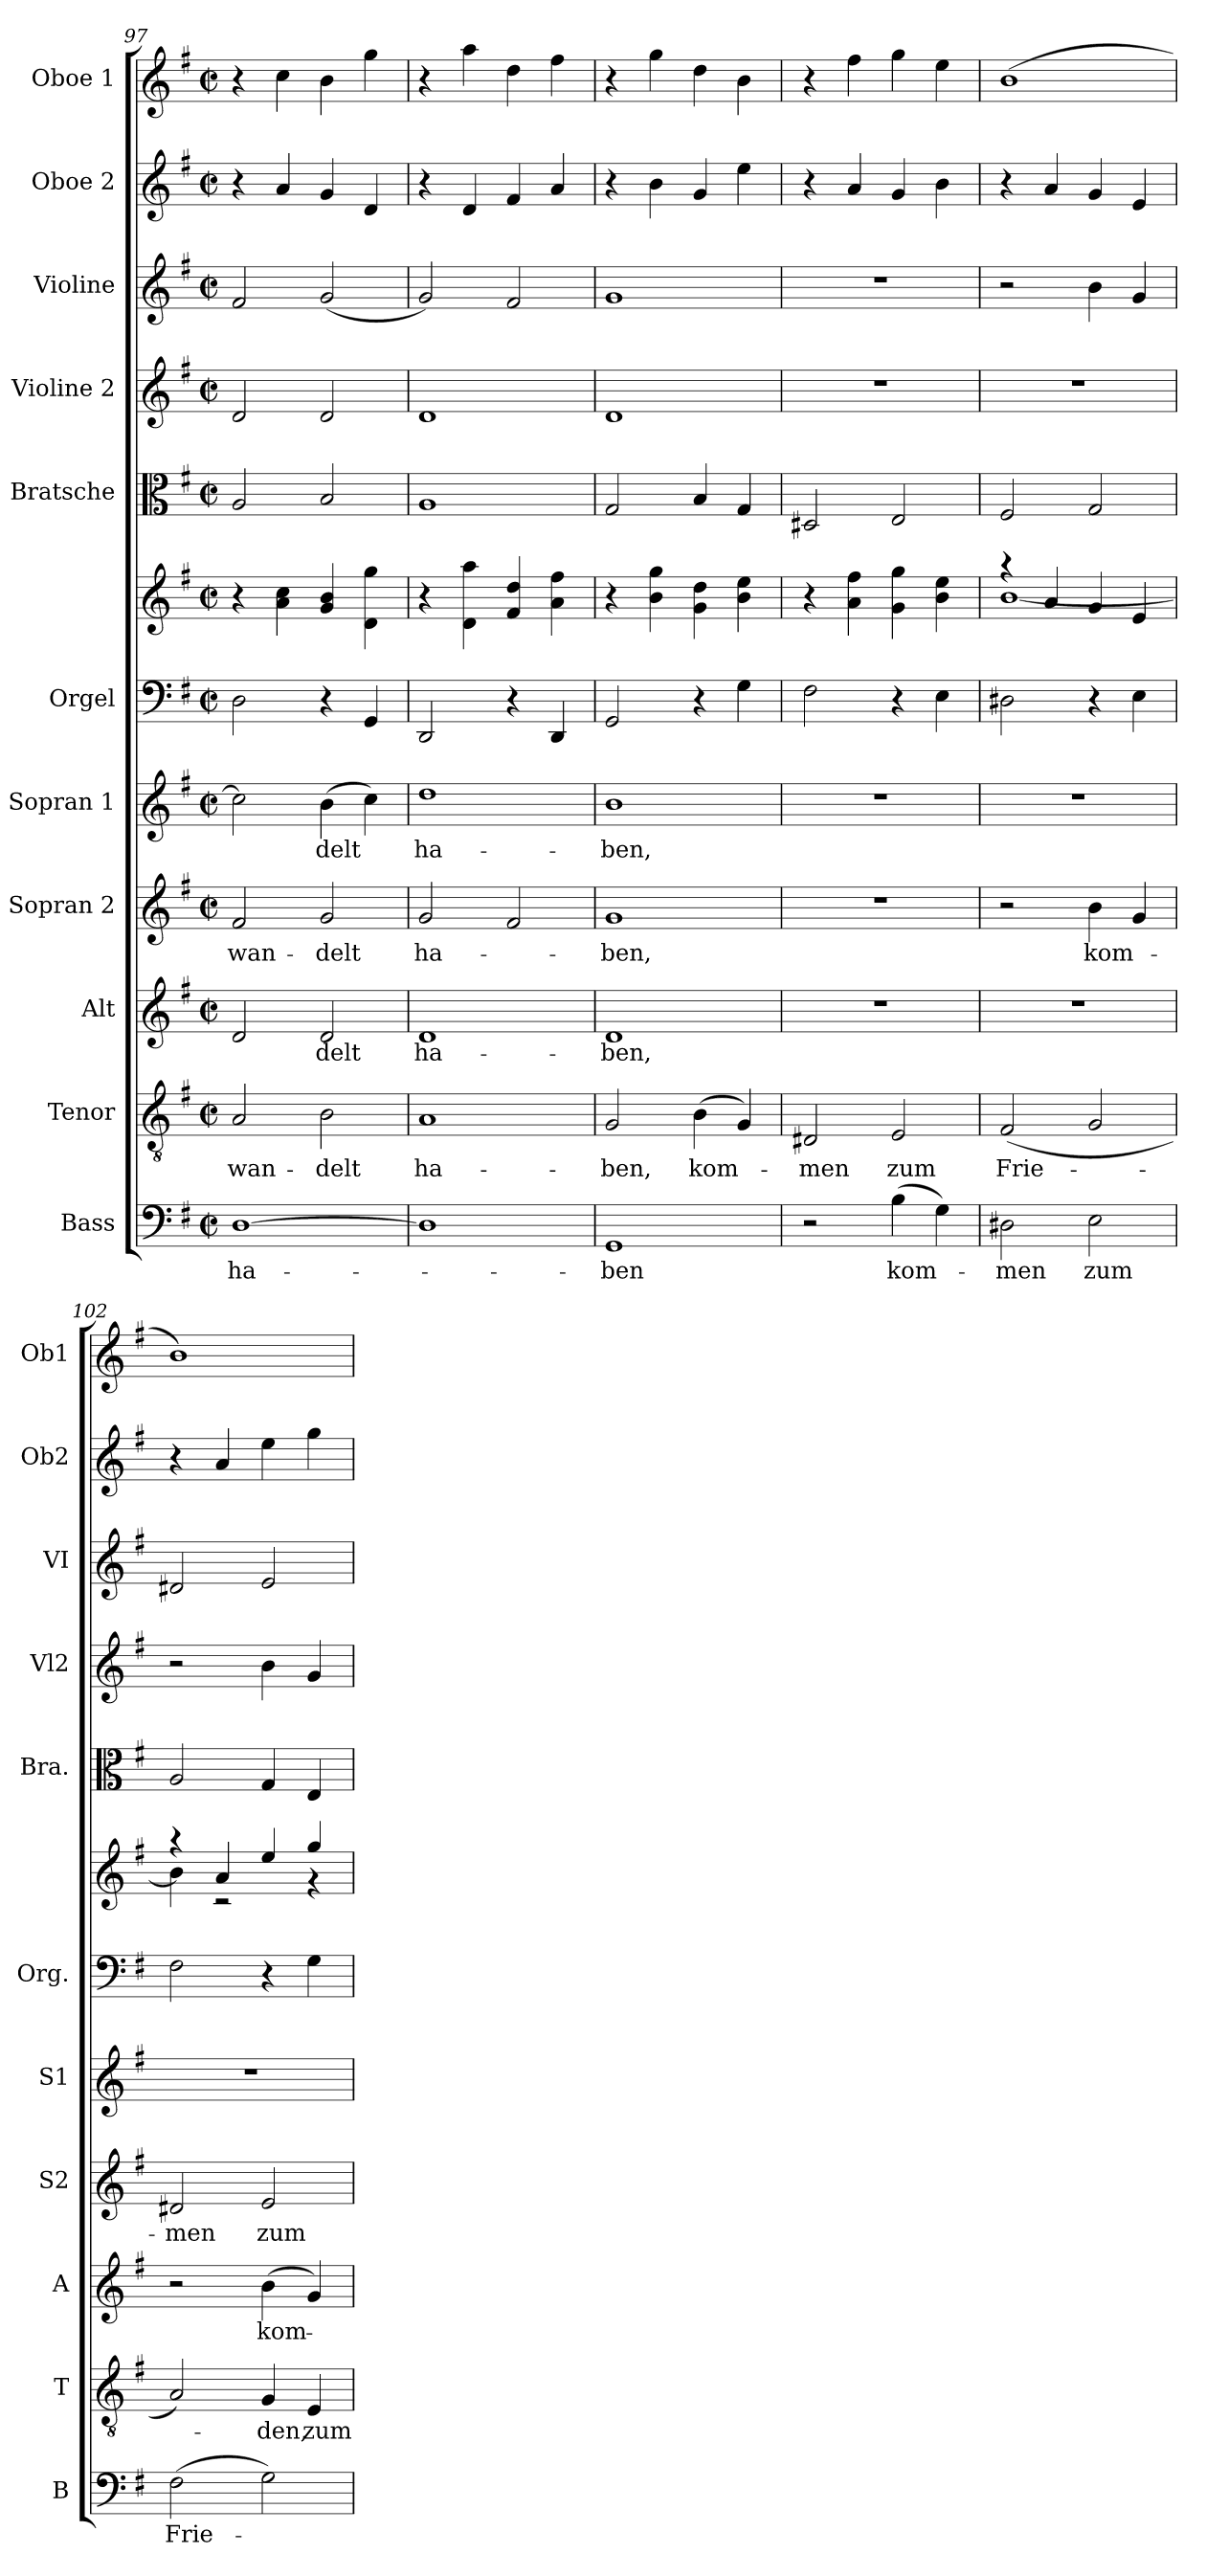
**kern	**text	**kern	**text	**kern	**text	**kern	**text	**kern	**text	**kern	**kern	**kern	**kern	**kern	**kern	**kern
*part11	*part11	*part10	*part10	*part9	*part9	*part8	*part8	*part7	*part7	*part6	*part6	*part5	*part4	*part3	*part2	*part1
*staff12	*staff12	*staff11	*staff11	*staff10	*staff10	*staff9	*staff9	*staff8	*staff8	*staff7	*staff6	*staff5	*staff4	*staff3	*staff2	*staff1
*I"Bass	*	*I"Tenor	*	*I"Alt	*	*I"Sopran 2	*	*I"Sopran 1	*	*I"Orgel	*	*I"Bratsche	*I"Violine 2	*I"Violine	*I"Oboe 2	*I"Oboe 1
*I'B	*	*I'T	*	*I'A	*	*I'S2	*	*I'S1	*	*I'Org.	*	*I'Bra.	*I'Vl2	*I'VI	*I'Ob2	*I'Ob1
*clefF4	*	*clefGv2	*	*clefG2	*	*clefG2	*	*clefG2	*	*clefF4	*clefG2	*clefC3	*clefG2	*clefG2	*clefG2	*clefG2
*k[f#]	*	*k[f#]	*	*k[f#]	*	*k[f#]	*	*k[f#]	*	*k[f#]	*k[f#]	*k[f#]	*k[f#]	*k[f#]	*k[f#]	*k[f#]
*M2/2	*	*M2/2	*	*M2/2	*	*M2/2	*	*M2/2	*	*M2/2	*M2/2	*M2/2	*M2/2	*M2/2	*M2/2	*M2/2
*met(c|)	*	*met(c|)	*	*met(c|)	*	*met(c|)	*	*met(c|)	*	*met(c|)	*met(c|)	*met(c|)	*met(c|)	*met(c|)	*met(c|)	*met(c|)
=97	=97	=97	=97	=97	=97	=97	=97	=97	=97	=97	=97	=97	=97	=97	=97	=97
!	!LO:LY:b	!	!LO:LY:b	!	!	!	!LO:LY:b	!	!	!	!	!	!	!	!	!
[1D	ha-	2A/	-wan-	2d/	.	2f#/	-wan-	2cc\]	.	2D\	4r	2A/	2d/	2f#/	4r	4r
.	.	.	.	.	.	.	.	.	.	.	4a\ 4cc\	.	.	.	4a/	4cc\
!	!	!	!LO:LY:b	!	!LO:LY:b	!	!LO:LY:b	!	!LO:LY:b	!	!	!	!	!	!	!
.	.	2B\	-delt	2d/	-delt	2g/	-delt	(4b\	-delt	4r	4g/ 4b/	2B/	2d/	(2g/	4g/	4b\
.	.	.	.	.	.	.	.	4cc\)	.	4GG/	4d\ 4gg\	.	.	.	4d/	4gg\
=98	=98	=98	=98	=98	=98	=98	=98	=98	=98	=98	=98	=98	=98	=98	=98	=98
!	!	!	!LO:LY:b	!	!LO:LY:b	!	!LO:LY:b	!	!LO:LY:b	!	!	!	!	!	!	!
1D]	.	1A	ha-	1d	ha-	2g/	ha-	1dd	ha-	2DD/	4r	1A	1d	2g/)	4r	4r
.	.	.	.	.	.	.	.	.	.	.	4d\ 4aa\	.	.	.	4d/	4aa\
.	.	.	.	.	.	2f#/	.	.	.	4r	4f#/ 4dd/	.	.	2f#/	4f#/	4dd\
.	.	.	.	.	.	.	.	.	.	4DD/	4a\ 4ff#\	.	.	.	4a/	4ff#\
=99	=99	=99	=99	=99	=99	=99	=99	=99	=99	=99	=99	=99	=99	=99	=99	=99
!	!LO:LY:b	!	!LO:LY:b	!	!LO:LY:b	!	!LO:LY:b	!	!LO:LY:b	!	!	!	!	!	!	!
1GG	-ben	2G/	-ben,	1d	ben,	1g	-ben,	1b	-ben,	2GG/	4r	2G/	1d	1g	4r	4r
.	.	.	.	.	.	.	.	.	.	.	4b\ 4gg\	.	.	.	4b\	4gg\
!	!	!	!LO:LY:b	!	!	!	!	!	!	!	!	!	!	!	!	!
.	.	(4B\	kom-	.	.	.	.	.	.	4r	4g\ 4dd\	4B/	.	.	4g/	4dd\
.	.	4G/)	.	.	.	.	.	.	.	4G\	4b\ 4ee\	4G/	.	.	4ee\	4b\
=100	=100	=100	=100	=100	=100	=100	=100	=100	=100	=100	=100	=100	=100	=100	=100	=100
!	!	!	!LO:LY:b	!	!	!	!	!	!	!	!	!	!	!	!	!
2r	.	2D#X/	-men	1r	.	1r	.	1r	.	2F#\	4r	2D#X/	1r	1r	4r	4r
.	.	.	.	.	.	.	.	.	.	.	4a\ 4ff#\	.	.	.	4a/	4ff#\
!	!LO:LY:b	!	!LO:LY:b	!	!	!	!	!	!	!	!	!	!	!	!	!
(4B\	kom-	2E/	zum	.	.	.	.	.	.	4r	4g\ 4gg\	2E/	.	.	4g/	4gg\
4G\)	.	.	.	.	.	.	.	.	.	4E\	4b\ 4ee\	.	.	.	4b\	4ee\
!!LO:PB:g=z
=101	=101	=101	=101	=101	=101	=101	=101	=101	=101	=101	=101	=101	=101	=101	=101	=101
!	!LO:LY:b	!	!LO:LY:b	!	!	!	!	!	!	!	!	!	!	!	!	!
*	*	*	*	*	*	*	*	*	*	*	*^	*	*	*	*	*
2D#X\	-men	(2F#/	Frie-	1r	.	2r	.	1r	.	2D#X\	4r	[1b	2F#/	1r	2r	4r	(1b
.	.	.	.	.	.	.	.	.	.	.	4a/	.	.	.	.	4a/	.
!	!LO:LY:b	!	!	!	!	!	!LO:LY:b	!	!	!	!	!	!	!	!	!	!
2E\	zum	2G/	.	.	.	4b\	kom-	.	.	4r	4g/	.	2G/	.	4b\	4g/	.
.	.	.	.	.	.	4g/	.	.	.	4E\	4e/	.	.	.	4g/	4e/	.
=102	=102	=102	=102	=102	=102	=102	=102	=102	=102	=102	=102	=102	=102	=102	=102	=102	=102
!	!LO:LY:b	!	!	!	!	!	!LO:LY:b	!	!	!	!	!	!	!	!	!	!
(2F#\	Frie-	2A/)	.	2r	.	2d#X/	-men	1r	.	2F#\	4r	4b\]	2A/	2r	2d#X/	4r	1b)
.	.	.	.	.	.	.	.	.	.	.	4a/	2r	.	.	.	4a/	.
!	!	!	!LO:LY:b	!	!LO:LY:b	!	!LO:LY:b	!	!	!	!	!	!	!	!	!	!
2G\)	.	4G/	-den,	(4b\	kom-	2e/	zum	.	.	4r	4ee/	.	4G/	4b\	2e/	4ee\	.
!	!	!	!LO:LY:b	!	!	!	!	!	!	!	!	!	!	!	!	!	!
.	.	4E/	zum	4g/)	.	.	.	.	.	4G\	4gg/	4r	4E/	4g/	.	4gg\	.
*	*	*	*	*	*	*	*	*	*	*	*v	*v	*	*	*	*	*
=	=	=	=	=	=	=	=	=	=	=	=	=	=	=	=	=
*-	*-	*-	*-	*-	*-	*-	*-	*-	*-	*-	*-	*-	*-	*-	*-	*-
